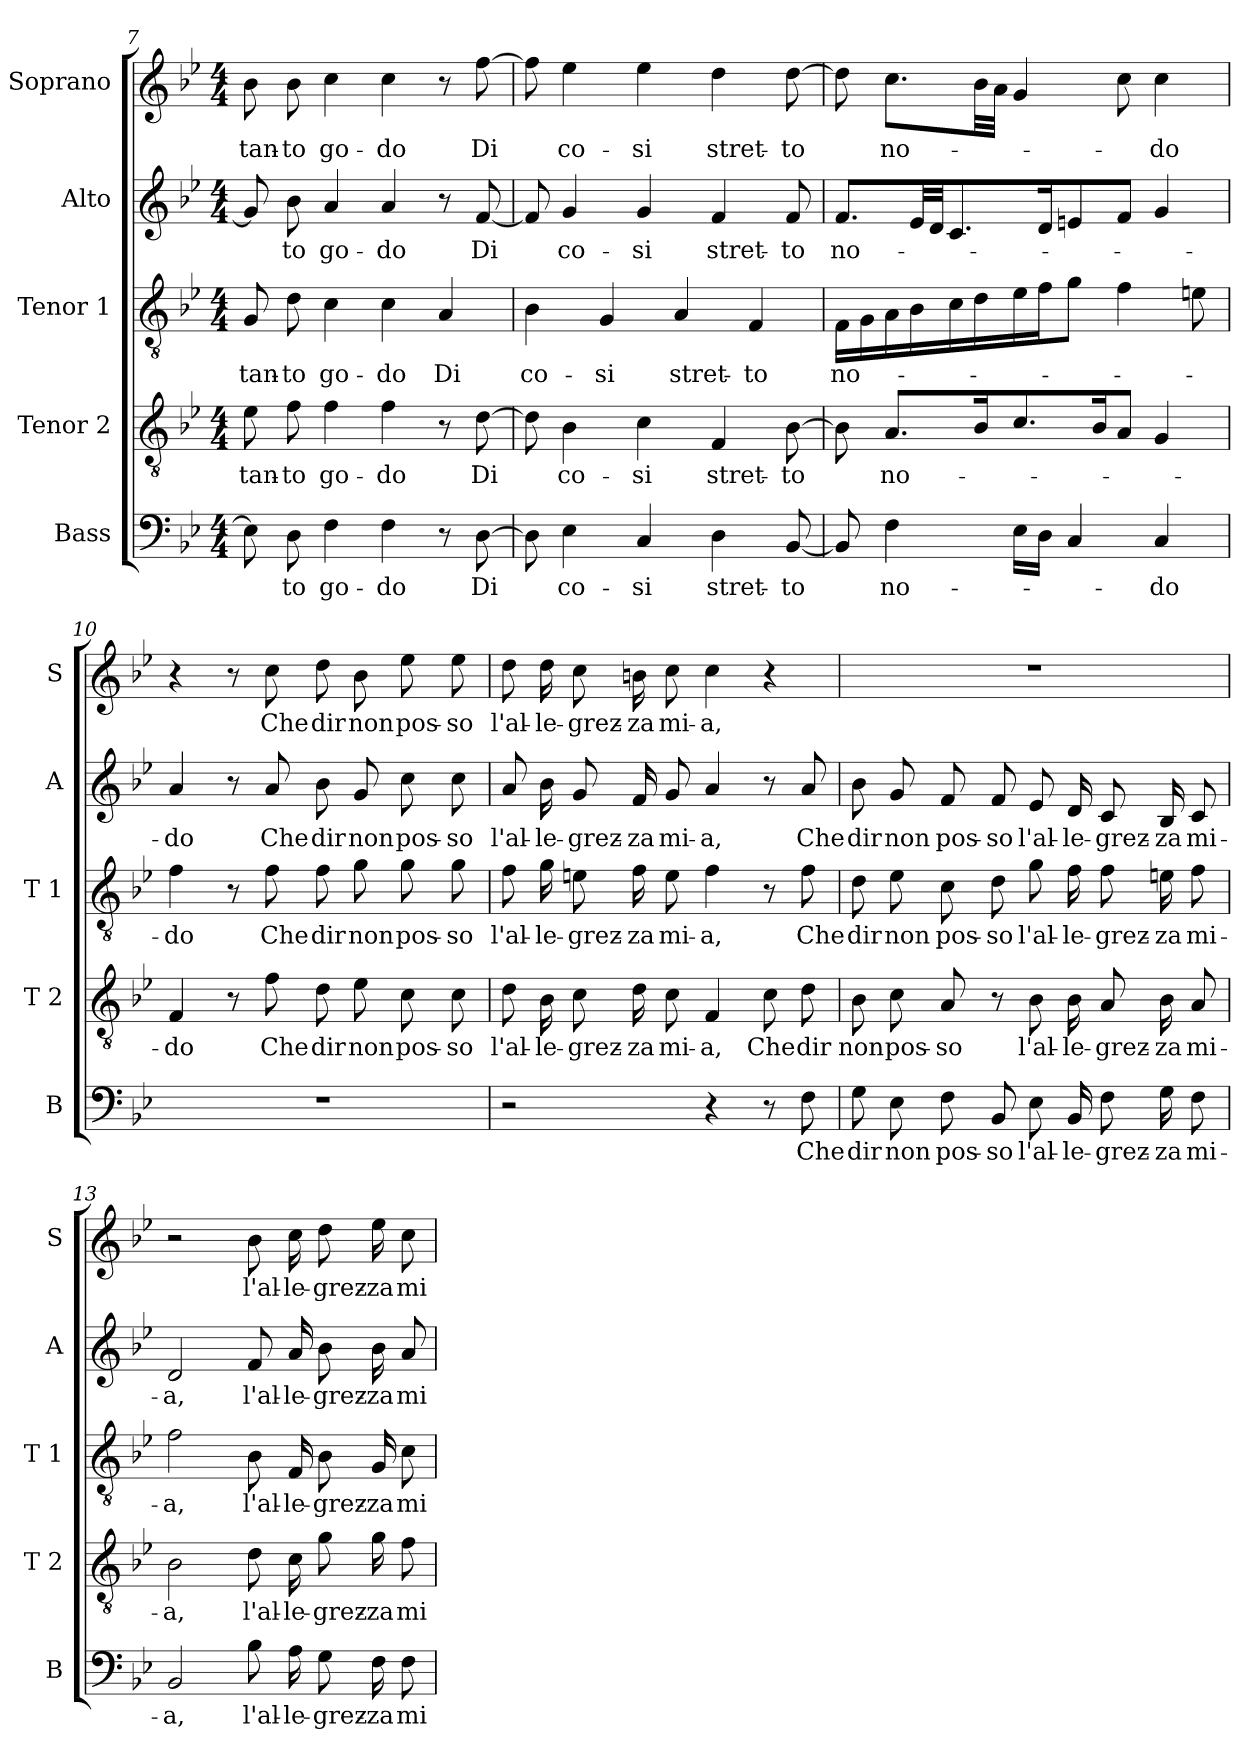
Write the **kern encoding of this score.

**kern	**text	**kern	**text	**kern	**text	**kern	**text	**kern	**text
*part5	*part5	*part4	*part4	*part3	*part3	*part2	*part2	*part1	*part1
*staff5	*staff5	*staff4	*staff4	*staff3	*staff3	*staff2	*staff2	*staff1	*staff1
*I"Bass	*	*I"Tenor 2	*	*I"Tenor 1	*	*I"Alto	*	*I"Soprano	*
*I'B	*	*I'T 2	*	*I'T 1	*	*I'A	*	*I'S	*
*clefF4	*	*clefGv2	*	*clefGv2	*	*clefG2	*	*clefG2	*
*k[b-e-]	*	*k[b-e-]	*	*k[b-e-]	*	*k[b-e-]	*	*k[b-e-]	*
*B-:	*	*B-:	*	*B-:	*	*B-:	*	*B-:	*
*M4/4	*	*M4/4	*	*M4/4	*	*M4/4	*	*M4/4	*
=7	=7	=7	=7	=7	=7	=7	=7	=7	=7
!	!	!	!LO:LY:b	!	!LO:LY:b	!	!	!	!LO:LY:b
8E-\]	.	8e-\	tan-	8G/	tan-	8g/]	.	8b-\	tan-
!	!LO:LY:b	!	!LO:LY:b	!	!LO:LY:b	!	!LO:LY:b	!	!LO:LY:b
8D\	-to	8f\	-to	8d\	-to	8b-\	-to	8b-\	-to
!	!LO:LY:b	!	!LO:LY:b	!	!LO:LY:b	!	!LO:LY:b	!	!LO:LY:b
4F\	go-	4f\	go-	4c\	go-	4a/	go-	4cc\	go-
!	!LO:LY:b	!	!LO:LY:b	!	!LO:LY:b	!	!LO:LY:b	!	!LO:LY:b
4F\	-do	4f\	-do	4c\	-do	4a/	-do	4cc\	-do
!	!	!	!	!	!LO:LY:b	!	!	!	!
8r	.	8r	.	4A/	Di	8r	.	8r	.
!	!LO:LY:b	!	!LO:LY:b	!	!	!	!LO:LY:b	!	!LO:LY:b
[8D\	Di	[8d\	Di	.	.	[8f/	Di	[8ff\	Di
!!LO:PB:g=z
=8	=8	=8	=8	=8	=8	=8	=8	=8	=8
!	!	!	!	!	!LO:LY:b	!	!	!	!
8D\]	.	8d\]	.	4B-\	co-	8f/]	.	8ff\]	.
!	!LO:LY:b	!	!LO:LY:b	!	!	!	!LO:LY:b	!	!LO:LY:b
4E-\	co-	4B-\	co-	.	.	4g/	co-	4ee-\	co-
!	!	!	!	!	!LO:LY:b	!	!	!	!
.	.	.	.	4G/	-si	.	.	.	.
!	!LO:LY:b	!	!LO:LY:b	!	!	!	!LO:LY:b	!	!LO:LY:b
4C/	-si	4c\	-si	.	.	4g/	-si	4ee-\	-si
!	!	!	!	!	!LO:LY:b	!	!	!	!
.	.	.	.	4A/	stret-	.	.	.	.
!	!LO:LY:b	!	!LO:LY:b	!	!	!	!LO:LY:b	!	!LO:LY:b
4D\	stret-	4F/	stret-	.	.	4f/	stret-	4dd\	stret-
!	!	!	!	!	!LO:LY:b	!	!	!	!
.	.	.	.	4F/	-to	.	.	.	.
!	!LO:LY:b	!	!LO:LY:b	!	!	!	!LO:LY:b	!	!LO:LY:b
[8BB-/	-to	[8B-\	-to	.	.	8f/	-to	[8dd\	-to
=9	=9	=9	=9	=9	=9	=9	=9	=9	=9
!	!	!	!	!	!LO:LY:b	!	!LO:LY:b	!	!
8BB-/]	.	8B-\]	.	16F\LL	no-	8.f/L	no-	8dd\]	.
.	.	.	.	16G\	.	.	.	.	.
!	!LO:LY:b	!	!LO:LY:b	!	!	!	!	!	!LO:LY:b
4F\	no-	8.A/L	no-	16A\	.	.	.	8.cc\L	no-
.	.	.	.	16B-\	.	32e-/LL	.	.	.
.	.	.	.	.	.	32d/JJ	.	.	.
.	.	.	.	16c\	.	8.c/	.	.	.
.	.	16B-/k	.	16d\	.	.	.	32b-\LL	.
.	.	.	.	.	.	.	.	32a\JJJ	.
16E-\LL	.	8.c/	.	16e-\	.	.	.	4g/	.
16D\JJ	.	.	.	16f\J	.	16d/k	.	.	.
4C/	.	.	.	8g\J	.	8en/	.	.	.
.	.	16B-/k	.	.	.	.	.	.	.
.	.	8A/J	.	4f\	.	8f/J	.	8cc\	.
!	!LO:LY:b	!	!	!	!	!	!	!	!LO:LY:b
4C/	-do	4G/	.	.	.	4g/	.	4cc\	-do
.	.	.	.	8en\	.	.	.	.	.
=10	=10	=10	=10	=10	=10	=10	=10	=10	=10
!	!	!	!LO:LY:b	!	!LO:LY:b	!	!LO:LY:b	!	!
1r	.	4F/	-do	4f\	-do	4a/	-do	4r	.
.	.	8r	.	8r	.	8r	.	8r	.
!	!	!	!LO:LY:b	!	!LO:LY:b	!	!LO:LY:b	!	!LO:LY:b
.	.	8f\	Che	8f\	Che	8a/	Che	8cc\	Che
!	!	!	!LO:LY:b	!	!LO:LY:b	!	!LO:LY:b	!	!LO:LY:b
.	.	8d\	dir	8f\	dir	8b-\	dir	8dd\	dir
!	!	!	!LO:LY:b	!	!LO:LY:b	!	!LO:LY:b	!	!LO:LY:b
.	.	8e-\	non	8g\	non	8g/	non	8b-\	non
!	!	!	!LO:LY:b	!	!LO:LY:b	!	!LO:LY:b	!	!LO:LY:b
.	.	8c\	pos-	8g\	pos-	8cc\	pos-	8ee-\	pos-
!	!	!	!LO:LY:b	!	!LO:LY:b	!	!LO:LY:b	!	!LO:LY:b
.	.	8c\	-so	8g\	-so	8cc\	-so	8ee-\	-so
=11	=11	=11	=11	=11	=11	=11	=11	=11	=11
!	!	!	!LO:LY:b	!	!LO:LY:b	!	!LO:LY:b	!	!LO:LY:b
2r	.	8d\	l'al-	8f\	l'al-	8a/	l'al-	8dd\	l'al-
!	!	!	!LO:LY:b	!	!LO:LY:b	!	!LO:LY:b	!	!LO:LY:b
.	.	16B-\	-le-	16g\	-le-	16b-\	-le-	16dd\	-le-
!	!	!	!LO:LY:b	!	!LO:LY:b	!	!LO:LY:b	!	!LO:LY:b
.	.	8c\	-grez-	8en\	-grez-	8g/	-grez-	8cc\	-grez-
!	!	!	!LO:LY:b	!	!LO:LY:b	!	!LO:LY:b	!	!LO:LY:b
.	.	16d\	-za	16f\	-za	16f/	-za	16bn\	-za
!	!	!	!LO:LY:b	!	!LO:LY:b	!	!LO:LY:b	!	!LO:LY:b
.	.	8c\	mi-	8e\	mi-	8g/	mi-	8cc\	mi-
!	!	!	!LO:LY:b	!	!LO:LY:b	!	!LO:LY:b	!	!LO:LY:b
4r	.	4F/	-a,	4f\	-a,	4a/	-a,	4cc\	-a,
!	!	!	!LO:LY:b	!	!	!	!	!	!
8r	.	8c\	Che	8r	.	8r	.	4r	.
!	!LO:LY:b	!	!LO:LY:b	!	!LO:LY:b	!	!LO:LY:b	!	!
8F\	Che	8d\	dir	8f\	Che	8a/	Che	.	.
!!LO:LB:g=z
=12	=12	=12	=12	=12	=12	=12	=12	=12	=12
!	!LO:LY:b	!	!LO:LY:b	!	!LO:LY:b	!	!LO:LY:b	!	!
8G\	dir	8B-\	non	8d\	dir	8b-\	dir	1r	.
!	!LO:LY:b	!	!LO:LY:b	!	!LO:LY:b	!	!LO:LY:b	!	!
8E-\	non	8c\	pos-	8e-\	non	8g/	non	.	.
!	!LO:LY:b	!	!LO:LY:b	!	!LO:LY:b	!	!LO:LY:b	!	!
8F\	pos-	8A/	-so	8c\	pos-	8f/	pos-	.	.
!	!LO:LY:b	!	!	!	!LO:LY:b	!	!LO:LY:b	!	!
8BB-/	-so	8r	.	8d\	-so	8f/	-so	.	.
!	!LO:LY:b	!	!LO:LY:b	!	!LO:LY:b	!	!LO:LY:b	!	!
8E-\	l'al-	8B-\	l'al-	8g\	l'al-	8e-/	l'al-	.	.
!	!LO:LY:b	!	!LO:LY:b	!	!LO:LY:b	!	!LO:LY:b	!	!
16BB-/	-le-	16B-\	-le-	16f\	-le-	16d/	-le-	.	.
!	!LO:LY:b	!	!LO:LY:b	!	!LO:LY:b	!	!LO:LY:b	!	!
8F\	-grez-	8A/	-grez-	8f\	-grez-	8c/	-grez-	.	.
!	!LO:LY:b	!	!LO:LY:b	!	!LO:LY:b	!	!LO:LY:b	!	!
16G\	-za	16B-\	-za	16en\	-za	16B-/	-za	.	.
!	!LO:LY:b	!	!LO:LY:b	!	!LO:LY:b	!	!LO:LY:b	!	!
8F\	mi-	8A/	mi-	8f\	mi-	8c/	mi-	.	.
=13	=13	=13	=13	=13	=13	=13	=13	=13	=13
!	!LO:LY:b	!	!LO:LY:b	!	!LO:LY:b	!	!LO:LY:b	!	!
2BB-/	-a,	2B-\	-a,	2f\	-a,	2d/	-a,	2r	.
!	!LO:LY:b	!	!LO:LY:b	!	!LO:LY:b	!	!LO:LY:b	!	!LO:LY:b
8B-\	l'al-	8d\	l'al-	8B-\	l'al-	8f/	l'al-	8b-\	l'al-
!	!LO:LY:b	!	!LO:LY:b	!	!LO:LY:b	!	!LO:LY:b	!	!LO:LY:b
16A\	-le-	16c\	-le-	16F/	-le-	16a/	-le-	16cc\	-le-
!	!LO:LY:b	!	!LO:LY:b	!	!LO:LY:b	!	!LO:LY:b	!	!LO:LY:b
8G\	-grez-	8g\	-grez-	8B-\	-grez-	8b-\	-grez-	8dd\	-grez-
!	!LO:LY:b	!	!LO:LY:b	!	!LO:LY:b	!	!LO:LY:b	!	!LO:LY:b
16F\	-za	16g\	-za	16G/	-za	16b-\	-za	16ee-\	-za
!	!LO:LY:b	!	!LO:LY:b	!	!LO:LY:b	!	!LO:LY:b	!	!LO:LY:b
8F\	mi-	8f\	mi-	8c\	mi-	8a/	mi-	8cc\	mi-
=	=	=	=	=	=	=	=	=	=
*-	*-	*-	*-	*-	*-	*-	*-	*-	*-
